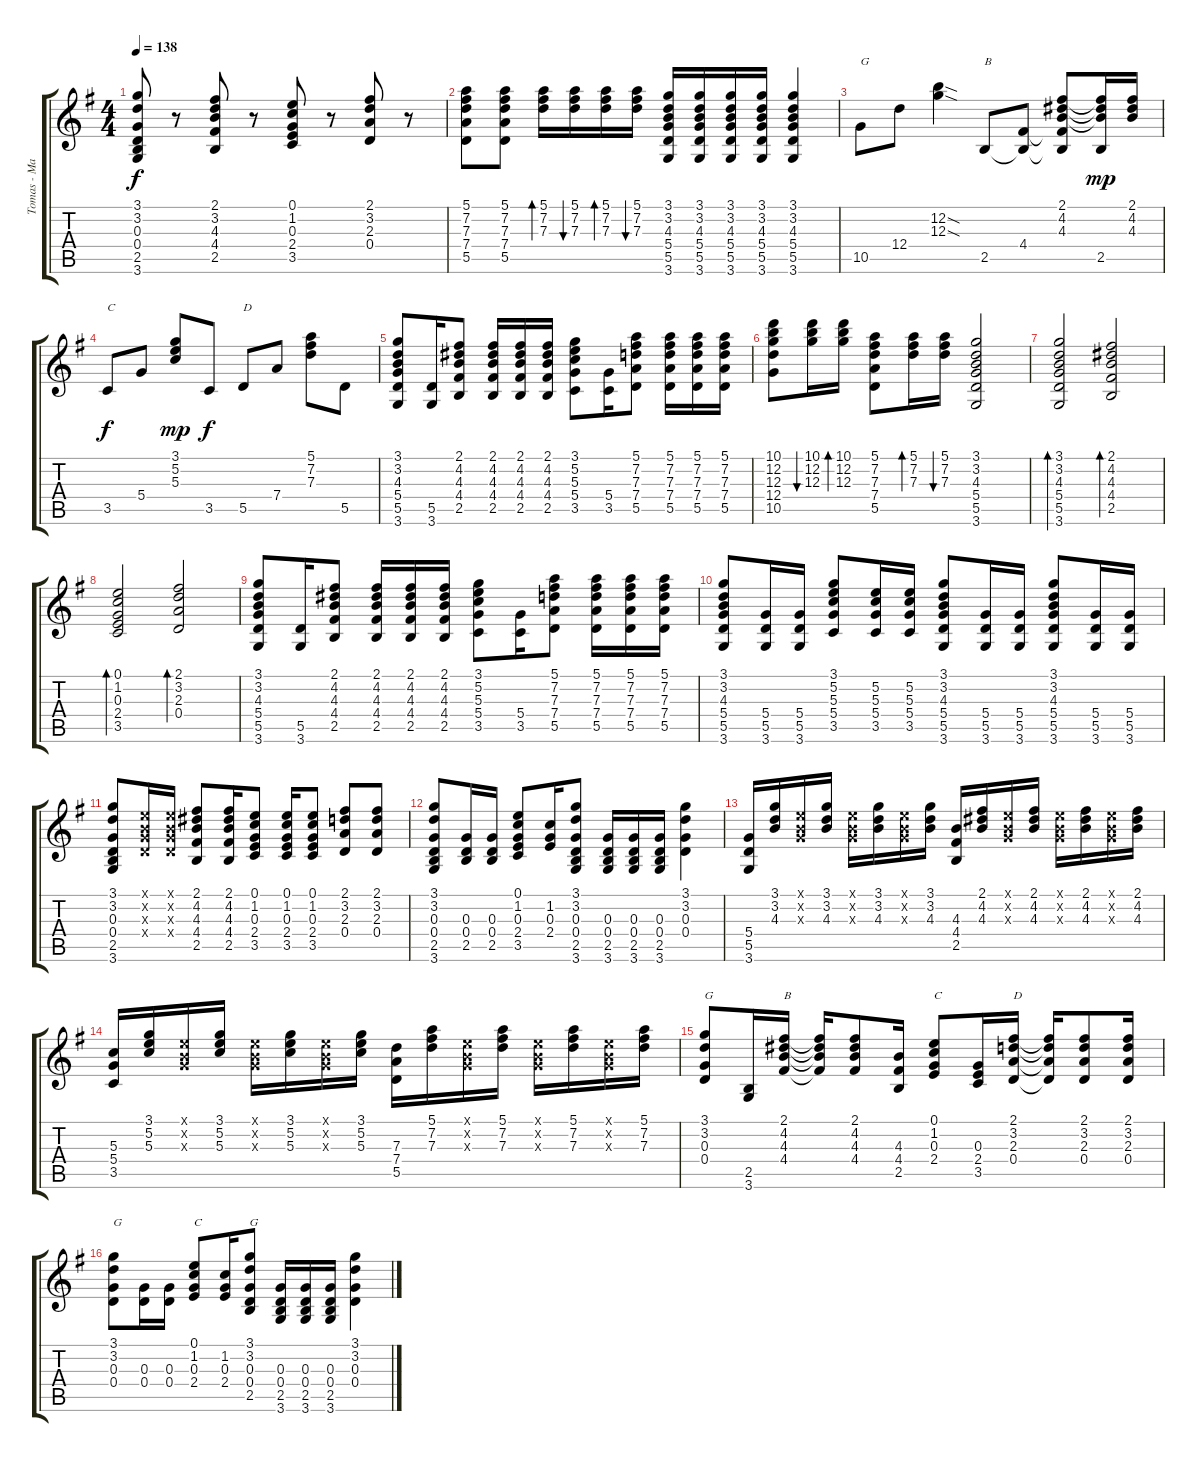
\track ("Tomas - Main Guitar" "Tomas - Ma") {instrument electricguitarclean}
\staff {score tabs}
\tuning (E4 B3 G3 D3 A2 E2) {hide}
\ts (4 4)
\tempo 138
\clef g2
\ks g
(3.1 3.2 0.3 0.4 2.5 3.6).8{dy f} r.8 (2.1 3.2 4.3 4.4 2.5).8 r.8 (0.1 1.2 0.3 2.4 3.5).8 r.8 (2.1 3.2 2.3 0.4).8 r.8 |
(5.1 7.2 7.3 7.4 5.5).8 (5.1 7.2 7.3 7.4 5.5).8 (5.1 7.2 7.3).16{bd 60} (5.1 7.2 7.3).16{bu 60} (5.1 7.2 7.3).16{bd 60} (5.1 7.2 7.3).16{bu 60} (3.1 3.2 4.3 5.4 5.5 3.6).16 (3.1 3.2 4.3 5.4 5.5 3.6).16 (3.1 3.2 4.3 5.4 5.5 3.6).16 (3.1 3.2 4.3 5.4 5.5 3.6).16 (3.1 3.2 4.3 5.4 5.5 3.6).4 |
10.5.8{txt "G"} 12.4.8 (12.2{sod} 12.3{sod}).4 2.5.8{txt "B"} (4.4 2.5{t}).8 (2.1 4.2 4.3 4.4{t} 2.5{t}).8 (2.1{t} 4.2{t} 4.3{t} 2.5).16{dy mp} (2.1 4.2 4.3).16 |
3.5.8{txt "C" dy f} 5.4.8 (3.1 5.2 5.3).8{dy mp} 3.5.8{dy f} 5.5.8{txt "D"} 7.4.8 (5.1 7.2 7.3).8 5.5.8 |
(3.1 3.2 4.3 5.4 5.5 3.6).8 (5.5 3.6).16 (2.1 4.2 4.3 4.4 2.5).8 (2.1 4.2 4.3 4.4 2.5).16 (2.1 4.2 4.3 4.4 2.5).16 (2.1 4.2 4.3 4.4 2.5).16 (3.1 5.2 5.3 5.4 3.5).8 (5.4 3.5).16 (5.1 7.2 7.3 7.4 5.5).8 (5.1 7.2 7.3 7.4 5.5).16 (5.1 7.2 7.3 7.4 5.5).16 (5.1 7.2 7.3 7.4 5.5).16 |
(10.1 12.2 12.3 12.4 10.5).8 (10.1 12.2 12.3).16{bu 60} (10.1 12.2 12.3).16{bd 60} (5.1 7.2 7.3 7.4 5.5).8 (5.1 7.2 7.3).16{bd 60} (5.1 7.2 7.3).16{bu 60} (3.1 3.2 4.3 5.4 5.5 3.6).2 |
(3.1 3.2 4.3 5.4 5.5 3.6).2{bd 60} (2.1 4.2 4.3 4.4 2.5).2{bd 60} |
(0.1 1.2 0.3 2.4 3.5).2{bd 60} (2.1 3.2 2.3 0.4).2{bd 60} |
(3.1 3.2 4.3 5.4 5.5 3.6).8 (5.5 3.6).16 (2.1 4.2 4.3 4.4 2.5).8 (2.1 4.2 4.3 4.4 2.5).16 (2.1 4.2 4.3 4.4 2.5).16 (2.1 4.2 4.3 4.4 2.5).16 (3.1 5.2 5.3 5.4 3.5).8 (5.4 3.5).16 (5.1 7.2 7.3 7.4 5.5).8 (5.1 7.2 7.3 7.4 5.5).16 (5.1 7.2 7.3 7.4 5.5).16 (5.1 7.2 7.3 7.4 5.5).16 |
(3.1 3.2 4.3 5.4 5.5 3.6).8 (5.4 5.5 3.6).16 (5.4 5.5 3.6).16 (3.1 5.2 5.3 5.4 3.5).8 (5.2 5.3 5.4 3.5).16 (5.2 5.3 5.4 3.5).16 (3.1 3.2 4.3 5.4 5.5 3.6).8 (5.4 5.5 3.6).16 (5.4 5.5 3.6).16 (3.1 3.2 4.3 5.4 5.5 3.6).8 (5.4 5.5 3.6).16 (5.4 5.5 3.6).16 |
(3.1 3.2 0.3 0.4 2.5 3.6).8 (0.1{x} 0.2{x} 0.3{x} 0.4{x}).16 (0.1{x} 0.2{x} 0.3{x} 0.4{x}).16 (2.1 4.2 4.3 4.4 2.5).8 (2.1 4.2 4.3 4.4 2.5).16 (0.1 1.2 0.3 2.4 3.5).8 (0.1 1.2 0.3 2.4 3.5).16 (0.1 1.2 0.3 2.4 3.5).8 (2.1 3.2 2.3 0.4).8 (2.1 3.2 2.3 0.4).8 |
(3.1 3.2 0.3 0.4 2.5 3.6).8 (0.3 0.4 2.5).16 (0.3 0.4 2.5).16 (0.1 1.2 0.3 2.4 3.5).8 (1.2 0.3 2.4).16 (3.1 3.2 0.3 0.4 2.5 3.6).8 (0.3 0.4 2.5 3.6).16 (0.3 0.4 2.5 3.6).16 (0.3 0.4 2.5 3.6).16 (3.1 3.2 0.3 0.4).4 |
(5.4 5.5 3.6).16 (3.1 3.2 4.3).16 (0.1{x} 0.2{x} 0.3{x}).16 (3.1 3.2 4.3).16 (0.1{x} 0.2{x} 0.3{x}).16 (3.1 3.2 4.3).16 (0.1{x} 0.2{x} 0.3{x}).16 (3.1 3.2 4.3).16 (4.3 4.4 2.5).16 (2.1 4.2 4.3).16 (0.1{x} 0.2{x} 0.3{x}).16 (2.1 4.2 4.3).16 (0.1{x} 0.2{x} 0.3{x}).16 (2.1 4.2 4.3).16 (0.1{x} 0.2{x} 0.3{x}).16 (2.1 4.2 4.3).16 |
(5.3 5.4 3.5).16 (3.1 5.2 5.3).16 (0.1{x} 0.2{x} 0.3{x}).16 (3.1 5.2 5.3).16 (0.1{x} 0.2{x} 0.3{x}).16 (3.1 5.2 5.3).16 (0.1{x} 0.2{x} 0.3{x}).16 (3.1 5.2 5.3).16 (7.3 7.4 5.5).16 (5.1 7.2 7.3).16 (0.1{x} 0.2{x} 0.3{x}).16 (5.1 7.2 7.3).16 (0.1{x} 0.2{x} 0.3{x}).16 (5.1 7.2 7.3).16 (0.1{x} 0.2{x} 0.3{x}).16 (5.1 7.2 7.3).16 |
(3.1 3.2 0.3 0.4).8{txt "G"} (2.5 3.6).16 (2.1 4.2 4.3 4.4).16{txt "B"} (2.1{t} 4.2{t} 4.3{t} 4.4{t}).16 (2.1 4.2 4.3 4.4).8 (4.3 4.4 2.5).16 (0.1 1.2 0.3 2.4).8{txt "C"} (0.3 2.4 3.5).16 (2.1 3.2 2.3 0.4).16{txt "D"} (2.1{t} 3.2{t} 2.3{t} 0.4{t}).16 (2.1 3.2 2.3 0.4).8 (2.1 3.2 2.3 0.4).16 |
(3.1 3.2 0.3 0.4).8{txt "G"} (0.3 0.4).16 (0.3 0.4).16 (0.1 1.2 0.3 2.4).8{txt "C"} (1.2 0.3 2.4).16 (3.1 3.2 0.3 0.4 2.5).8{txt "G"} (0.3 0.4 2.5 3.6).16 (0.3 0.4 2.5 3.6).16 (0.3 0.4 2.5 3.6).16 (3.1 3.2 0.3 0.4).4
